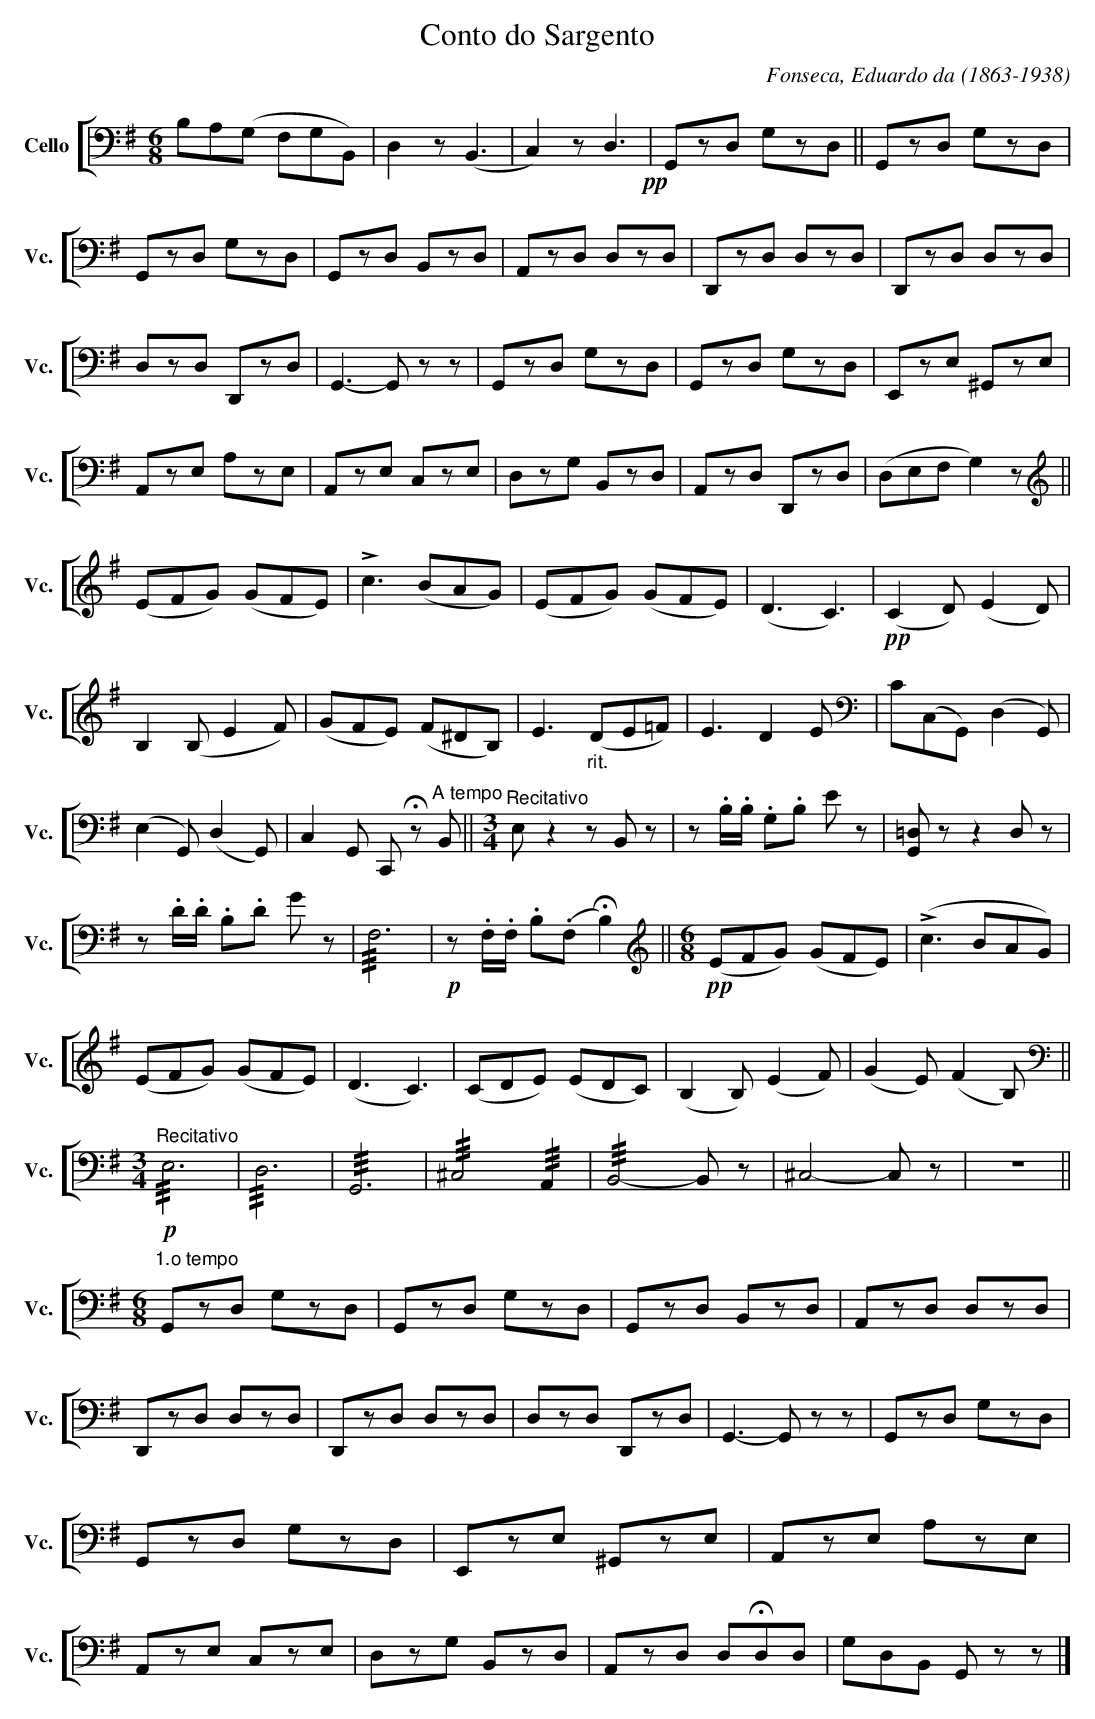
X:1
T:Conto do Sargento
C:Fonseca, Eduardo da (1863-1938)
M:6/8
L:1/8
K:G
V: 5 clef=bass name="Cello" sname="Vc."
%%staves [ 5 ]
   B,A,(G, F,G,B,,) | D,2z (B,,3|C,2)zD,3 !pp!|G,,zD, G,zD,|| \
   G,,zD, G,zD, | G,,zD, G,zD, | G,,zD, B,,zD, | A,,zD, D,zD,   | D,,zD, D,zD, | D,,zD, D,zD, | D,zD, D,,zD, | \
   G,,3-G,,zz   | G,,zD, G,zD, | G,,zD, G,zD,  | E,,zE, ^G,,zE, | A,,zE, A,zE, | A,,zE, C,zE, | D,zG, B,,zD, | \
   A,,zD, D,,zD, | (D,E,F, G,2)z|| \
   [K:treble] (EFG) (GFE) | !>!c3 (BAG) | (EFG) (GFE) | \
   (D3C3) | !pp! (C2D)(E2D)| B,2(B,E2F) | (GFE) (F^DB,) | E3 "_rit."(DE=F)| E3D2E| \
   [K:bass] C(C,G,,) (D,2G,,) | (E,2G,,)(D,2G,,) | C,2G,, C,, !fermata!z"^A tempo"B,,|| \
   [M:3/4] "^Recitativo" E,z2 zB,,z | z.B,/.B,/ .G,.B, Ez | [G,,=D,]z z2 D,z | \
    z.D/.D/ .B,.D Gz | !///!F,6| !p! z.F,/.F,/ .B,(.F, !fermata!B,2) || [M:6/8]\
   [K:treble] !pp! (EFG) (GFE) | (!>!c3 BAG) | (EFG) (GFE) | \
   (D3C3) |  (CDE) (EDC)| (B,2B,) (E2F) | (G2E) (F2B,) || \
   [M:3/4] "^Recitativo" [K:bass] !p! !///!E,6 | !///!D,6 | !///!G,,6 | \
   !///!^C,4!///!A,,2 | !///!B,,4-B,,z | ^C,4-C,z| z6 || [M:6/8]"^1.o tempo" \
   G,,zD, G,zD, | G,,zD, G,zD, | G,,zD, B,,zD, | A,,zD, D,zD,   | D,,zD, D,zD, | D,,zD, D,zD, | D,zD, D,,zD, | \
   G,,3-G,,zz   | G,,zD, G,zD, | G,,zD, G,zD,  | E,,zE, ^G,,zE, | A,,zE, A,zE, | A,,zE, C,zE, | D,zG, B,,zD, | \
   A,,zD, D,!fermata!D,D, | G,D,B,, G,,zz |] \
